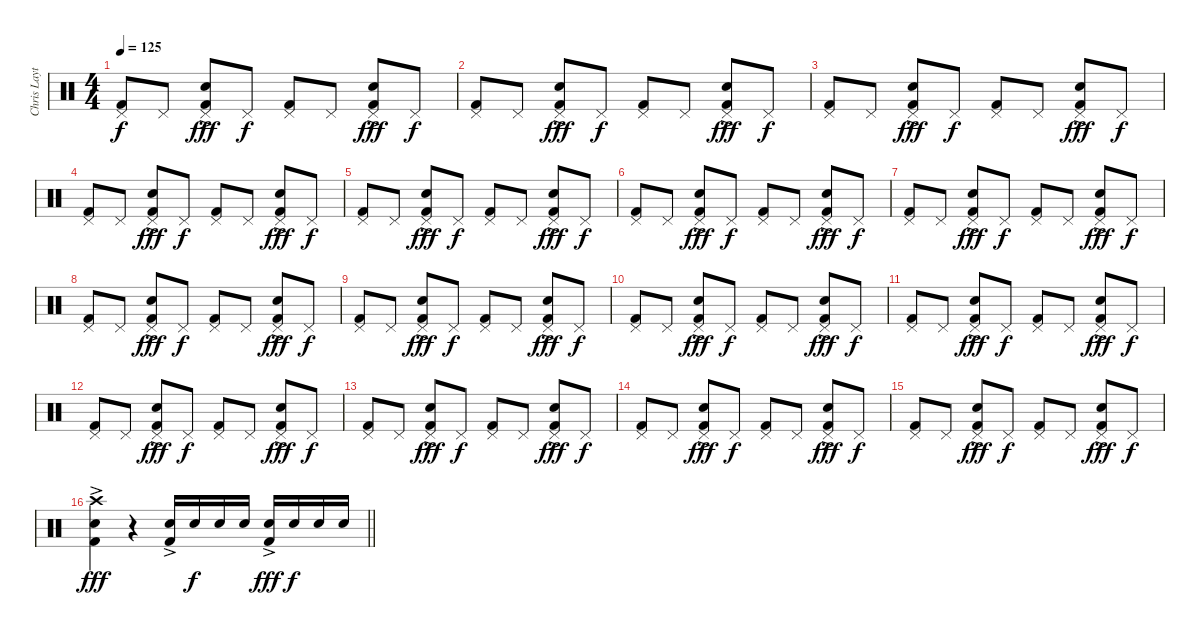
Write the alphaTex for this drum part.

\track ("Chris Layton" "Chris Layt") {instrument percussion}
\staff {score}
\articulation defaults
\ts (4 4)
\tempo 125
\clef neutral
\ks c
("Pedal Hi-Hat (hit)" "Kick (hit) 2").8{dy f} "Pedal Hi-Hat (hit)".8 ("Electric Snare (hit)"{ac} "Pedal Hi-Hat (hit)" "Kick (hit) 2").8{dy fff} "Pedal Hi-Hat (hit)".8{dy f} ("Pedal Hi-Hat (hit)" "Kick (hit) 2").8 "Pedal Hi-Hat (hit)".8 ("Electric Snare (hit)"{ac} "Pedal Hi-Hat (hit)" "Kick (hit) 2").8{dy fff} "Pedal Hi-Hat (hit)".8{dy f} |
("Pedal Hi-Hat (hit)" "Kick (hit) 2").8 "Pedal Hi-Hat (hit)".8 ("Electric Snare (hit)"{ac} "Pedal Hi-Hat (hit)" "Kick (hit) 2").8{dy fff} "Pedal Hi-Hat (hit)".8{dy f} ("Pedal Hi-Hat (hit)" "Kick (hit) 2").8 "Pedal Hi-Hat (hit)".8 ("Electric Snare (hit)"{ac} "Pedal Hi-Hat (hit)" "Kick (hit) 2").8{dy fff} "Pedal Hi-Hat (hit)".8{dy f} |
("Pedal Hi-Hat (hit)" "Kick (hit) 2").8 "Pedal Hi-Hat (hit)".8 ("Electric Snare (hit)"{ac} "Pedal Hi-Hat (hit)" "Kick (hit) 2").8{dy fff} "Pedal Hi-Hat (hit)".8{dy f} ("Pedal Hi-Hat (hit)" "Kick (hit) 2").8 "Pedal Hi-Hat (hit)".8 ("Electric Snare (hit)"{ac} "Pedal Hi-Hat (hit)" "Kick (hit) 2").8{dy fff} "Pedal Hi-Hat (hit)".8{dy f} |
("Pedal Hi-Hat (hit)" "Kick (hit) 2").8 "Pedal Hi-Hat (hit)".8 ("Electric Snare (hit)"{ac} "Pedal Hi-Hat (hit)" "Kick (hit) 2").8{dy fff} "Pedal Hi-Hat (hit)".8{dy f} ("Pedal Hi-Hat (hit)" "Kick (hit) 2").8 "Pedal Hi-Hat (hit)".8 ("Electric Snare (hit)"{ac} "Pedal Hi-Hat (hit)" "Kick (hit) 2").8{dy fff} "Pedal Hi-Hat (hit)".8{dy f} |
("Pedal Hi-Hat (hit)" "Kick (hit) 2").8 "Pedal Hi-Hat (hit)".8 ("Electric Snare (hit)"{ac} "Pedal Hi-Hat (hit)" "Kick (hit) 2").8{dy fff} "Pedal Hi-Hat (hit)".8{dy f} ("Pedal Hi-Hat (hit)" "Kick (hit) 2").8 "Pedal Hi-Hat (hit)".8 ("Electric Snare (hit)"{ac} "Pedal Hi-Hat (hit)" "Kick (hit) 2").8{dy fff} "Pedal Hi-Hat (hit)".8{dy f} |
("Pedal Hi-Hat (hit)" "Kick (hit) 2").8 "Pedal Hi-Hat (hit)".8 ("Electric Snare (hit)"{ac} "Pedal Hi-Hat (hit)" "Kick (hit) 2").8{dy fff} "Pedal Hi-Hat (hit)".8{dy f} ("Pedal Hi-Hat (hit)" "Kick (hit) 2").8 "Pedal Hi-Hat (hit)".8 ("Electric Snare (hit)"{ac} "Pedal Hi-Hat (hit)" "Kick (hit) 2").8{dy fff} "Pedal Hi-Hat (hit)".8{dy f} |
("Pedal Hi-Hat (hit)" "Kick (hit) 2").8 "Pedal Hi-Hat (hit)".8 ("Electric Snare (hit)"{ac} "Pedal Hi-Hat (hit)" "Kick (hit) 2").8{dy fff} "Pedal Hi-Hat (hit)".8{dy f} ("Pedal Hi-Hat (hit)" "Kick (hit) 2").8 "Pedal Hi-Hat (hit)".8 ("Electric Snare (hit)"{ac} "Pedal Hi-Hat (hit)" "Kick (hit) 2").8{dy fff} "Pedal Hi-Hat (hit)".8{dy f} |
("Pedal Hi-Hat (hit)" "Kick (hit) 2").8 "Pedal Hi-Hat (hit)".8 ("Electric Snare (hit)"{ac} "Pedal Hi-Hat (hit)" "Kick (hit) 2").8{dy fff} "Pedal Hi-Hat (hit)".8{dy f} ("Pedal Hi-Hat (hit)" "Kick (hit) 2").8 "Pedal Hi-Hat (hit)".8 ("Electric Snare (hit)"{ac} "Pedal Hi-Hat (hit)" "Kick (hit) 2").8{dy fff} "Pedal Hi-Hat (hit)".8{dy f} |
("Pedal Hi-Hat (hit)" "Kick (hit) 2").8 "Pedal Hi-Hat (hit)".8 ("Electric Snare (hit)"{ac} "Pedal Hi-Hat (hit)" "Kick (hit) 2").8{dy fff} "Pedal Hi-Hat (hit)".8{dy f} ("Pedal Hi-Hat (hit)" "Kick (hit) 2").8 "Pedal Hi-Hat (hit)".8 ("Electric Snare (hit)"{ac} "Pedal Hi-Hat (hit)" "Kick (hit) 2").8{dy fff} "Pedal Hi-Hat (hit)".8{dy f} |
("Pedal Hi-Hat (hit)" "Kick (hit) 2").8 "Pedal Hi-Hat (hit)".8 ("Electric Snare (hit)"{ac} "Pedal Hi-Hat (hit)" "Kick (hit) 2").8{dy fff} "Pedal Hi-Hat (hit)".8{dy f} ("Pedal Hi-Hat (hit)" "Kick (hit) 2").8 "Pedal Hi-Hat (hit)".8 ("Electric Snare (hit)"{ac} "Pedal Hi-Hat (hit)" "Kick (hit) 2").8{dy fff} "Pedal Hi-Hat (hit)".8{dy f} |
("Pedal Hi-Hat (hit)" "Kick (hit) 2").8 "Pedal Hi-Hat (hit)".8 ("Electric Snare (hit)"{ac} "Pedal Hi-Hat (hit)" "Kick (hit) 2").8{dy fff} "Pedal Hi-Hat (hit)".8{dy f} ("Pedal Hi-Hat (hit)" "Kick (hit) 2").8 "Pedal Hi-Hat (hit)".8 ("Electric Snare (hit)"{ac} "Pedal Hi-Hat (hit)" "Kick (hit) 2").8{dy fff} "Pedal Hi-Hat (hit)".8{dy f} |
("Pedal Hi-Hat (hit)" "Kick (hit) 2").8 "Pedal Hi-Hat (hit)".8 ("Electric Snare (hit)"{ac} "Pedal Hi-Hat (hit)" "Kick (hit) 2").8{dy fff} "Pedal Hi-Hat (hit)".8{dy f} ("Pedal Hi-Hat (hit)" "Kick (hit) 2").8 "Pedal Hi-Hat (hit)".8 ("Electric Snare (hit)"{ac} "Pedal Hi-Hat (hit)" "Kick (hit) 2").8{dy fff} "Pedal Hi-Hat (hit)".8{dy f} |
("Pedal Hi-Hat (hit)" "Kick (hit) 2").8 "Pedal Hi-Hat (hit)".8 ("Electric Snare (hit)"{ac} "Pedal Hi-Hat (hit)" "Kick (hit) 2").8{dy fff} "Pedal Hi-Hat (hit)".8{dy f} ("Pedal Hi-Hat (hit)" "Kick (hit) 2").8 "Pedal Hi-Hat (hit)".8 ("Electric Snare (hit)"{ac} "Pedal Hi-Hat (hit)" "Kick (hit) 2").8{dy fff} "Pedal Hi-Hat (hit)".8{dy f} |
("Pedal Hi-Hat (hit)" "Kick (hit) 2").8 "Pedal Hi-Hat (hit)".8 ("Electric Snare (hit)"{ac} "Pedal Hi-Hat (hit)" "Kick (hit) 2").8{dy fff} "Pedal Hi-Hat (hit)".8{dy f} ("Pedal Hi-Hat (hit)" "Kick (hit) 2").8 "Pedal Hi-Hat (hit)".8 ("Electric Snare (hit)"{ac} "Pedal Hi-Hat (hit)" "Kick (hit) 2").8{dy fff} "Pedal Hi-Hat (hit)".8{dy f} |
("Pedal Hi-Hat (hit)" "Kick (hit) 2").8 "Pedal Hi-Hat (hit)".8 ("Electric Snare (hit)"{ac} "Pedal Hi-Hat (hit)" "Kick (hit) 2").8{dy fff} "Pedal Hi-Hat (hit)".8{dy f} ("Pedal Hi-Hat (hit)" "Kick (hit) 2").8 "Pedal Hi-Hat (hit)".8 ("Electric Snare (hit)"{ac} "Pedal Hi-Hat (hit)" "Kick (hit) 2").8{dy fff} "Pedal Hi-Hat (hit)".8{dy f} |
\barLineRight lightlight
("Crash high (hit)" "Electric Snare (hit)"{ac} "Kick (hit) 2"{ac}).4{dy fff} r.4 ("Electric Snare (hit)"{ac} "Kick (hit) 2").16 "Electric Snare (hit)".16{dy f} "Electric Snare (hit)".16 "Electric Snare (hit)".16 ("Electric Snare (hit)"{ac} "Kick (hit) 2").16{dy fff} "Electric Snare (hit)".16{dy f} "Electric Snare (hit)".16 "Electric Snare (hit)".16
